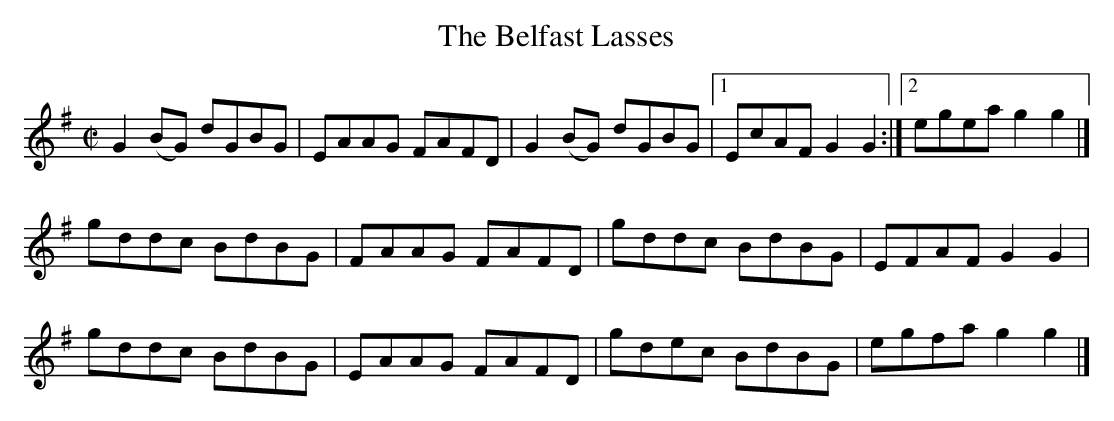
X:1
T: The Belfast Lasses
M: C|
L: 1/8
K: G
G2 (BG) dGBG | EAAG FAFD | G2 (BG) dGBG |1 EcAF G2 G2 :|2 egea g2 g2 |]
gddc    BdBG | FAAG FAFD | gddc    BdBG |  EFAF G2 G2 |
gddc    BdBG | EAAG FAFD | gdec    BdBG |  egfa g2 g2 |]
